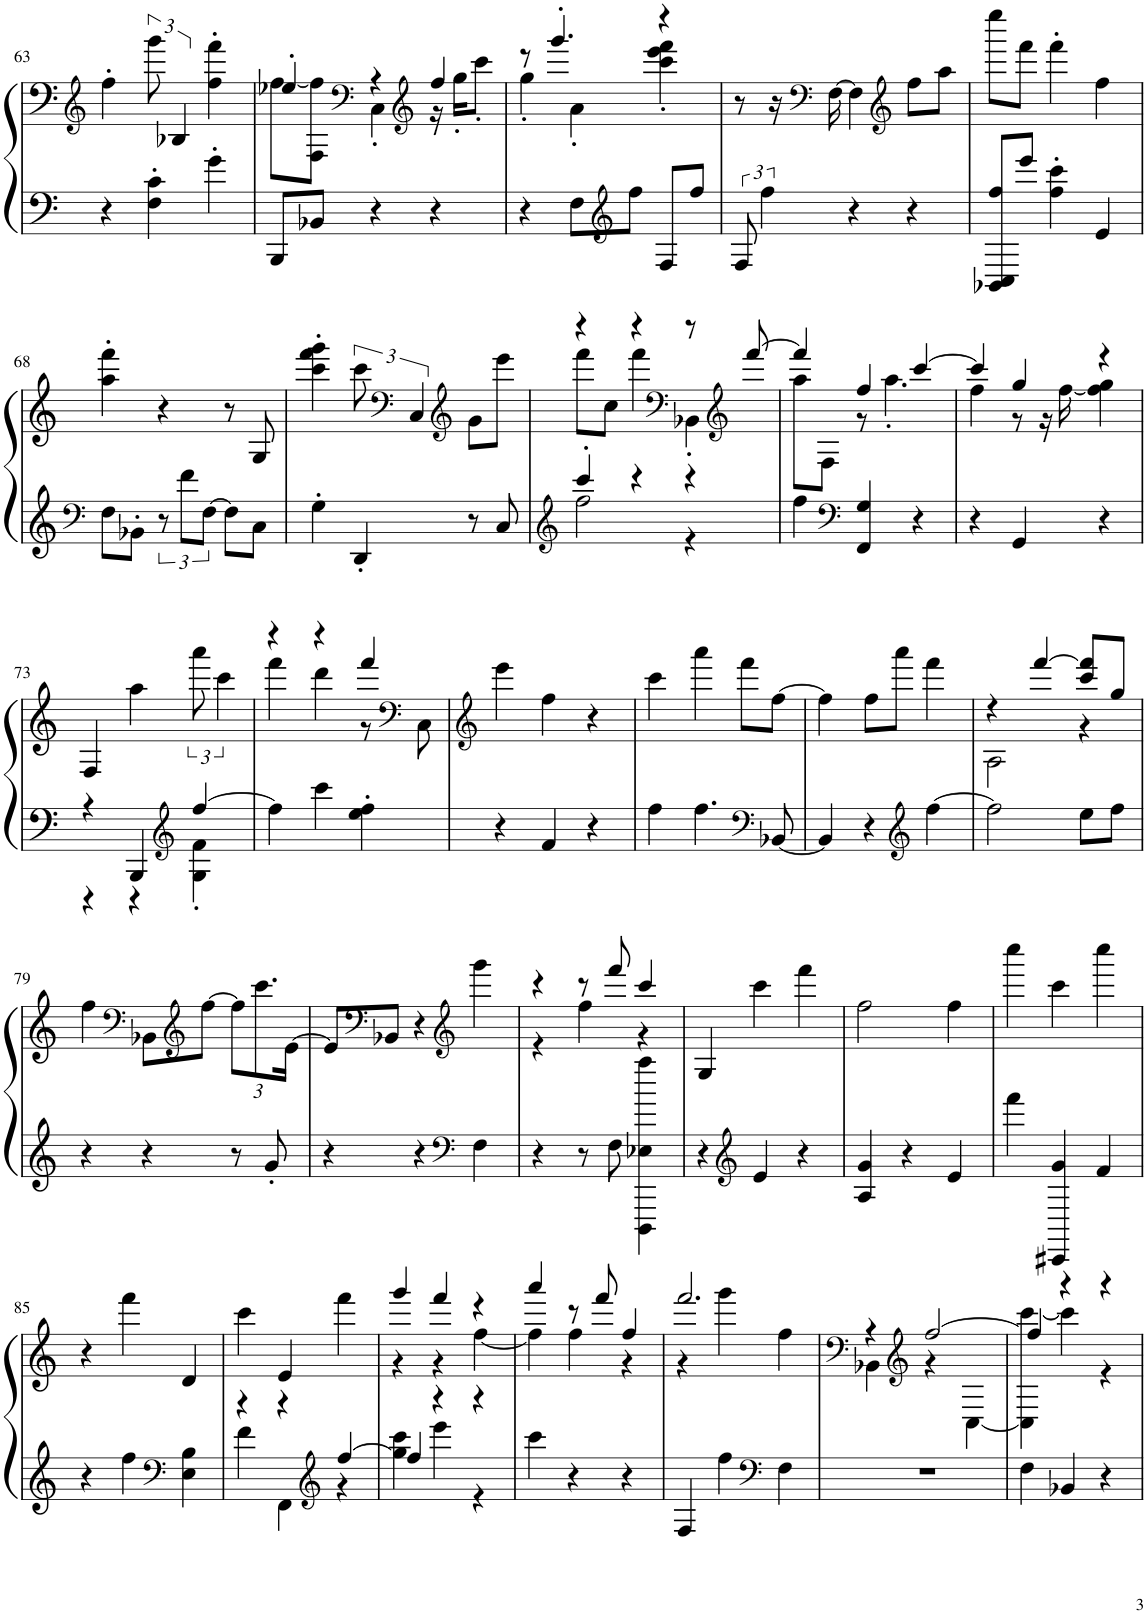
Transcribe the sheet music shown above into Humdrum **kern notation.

**kern	**kern
*part1	*part1
*staff2	*staff1
*I"Piano	*
*I'Pno.	*
!!LO:PB:g=z
*clefF4	*clefG2
*k[]	*k[]
*M3/4	*M3/4
=63	=63
4r	4ff'\
4F\' 4c\'	12ggg\
.	6B-X/
4g'\	4ff\' 4fff\'
=64	=64
*	*^
8BBB/L	4ee-X'/	[8ff\L
8BB-X/J	.	8F\ 8ff\]J
*	*clefF4	*
4r	4r	4C'\
*	*clefG2	*
4r	4ff/	16r
.	.	16gg'\KL
.	.	8ccc'\J
=65	=65	=65
4r	8r	4gg'\
.	4.ggg'/	.
8F\L	.	4a'\
*clefG2	*	*
8ff\J	.	.
8F/L	4r	4ccc\' 4eee\' 4fff\'
8ff/J	.	.
*	*v	*v
=66	=66
12F/	8r
6ff\	.
.	16r
*	*clefF4
.	[16F\
4r	4F\]
*	*clefG2
4r	8ff\L
.	8aa\J
=67	=67
8BB-X/ 8C/ 8ff/L	8eeee\L
8eee/J	8fff\J
4ff\' 4ccc\'	4fff'\
4e/	4ff\
!!LO:LB:g=z
=68	=68
*clefF4	*
8F\L	4aa\' 4fff\'
8BB-X'\J	.
12r	4r
12f\L	.
[12F\J	.
8F\L]	8r
8C\J	8G/
=69	=69
4G'\	4ccc\' 4fff\' 4ggg\'
4DD'/	12ccc\
*	*clefF4
.	6C/
*	*clefG2
8r	8g\L
8C/	8eee\J
=70	=70
*clefG2	*
*^	*^
4ccc'/	2ff\	4r	8fff\L
.	.	.	8cc\J
4r	.	4r	4fff\
*	*	*clefF4	*
4r	4r	8r	4BB-X'\
*	*	*clefG2	*
.	.	[8fff/	.
*v	*v	*	*
=71	=71	=71
4ff\	4fff/]	8aa\L
.	.	8F\J
*clefF4	*	*
4FF/ 4G/	4ff/	8r
.	.	4.aa'\
4r	[4ccc/	.
=72	=72	=72
4r	4ccc/]	4ff\
4GG/	4gg/	8r
.	.	16r
.	.	[16ff\
4r	4r	4ff\] 4gg\
*	*v	*v
!!LO:LB:g=z
=73	=73
*^	*
4r	4r	4F/
4BBB/	4r	4aa\
*clefG2	*	*
[4ff/	4G\' 4f\'	12aaa\
.	.	6ccc\
*v	*v	*
=74	=74
*	*^
4ff\]	4r	4fff\
4ccc\	4r	4ddd\
4ee\' 4ff\'	4fff/	8r
*	*clefF4	*
.	.	8C\
*	*v	*v
=75	=75
*	*clefG2
4r	4eee\
4f/	4ff\
4r	4r
=76	=76
4ff\	4ccc\
4.ff\	4aaa\
.	8fff\L
*clefF4	*
[8BB-X/	[8ff\J
=77	=77
4BB-/]	4ff\]
4r	8ff\L
.	8aaa\J
*clefG2	*
[4ff\	4fff\
=78	=78
*	*^
2ff\]	4r	2A\
.	[4fff/	.
8ee\L	8ccc/ 8fff/]L	4r
8ff\J	8gg/J	.
*	*v	*v
!!LO:LB:g=z
=79	=79
4r	4ff\
*	*clefF4
4r	8BB-X\L
*	*clefG2
.	[8ff\J
*	*Xbrackettup
8r	12ff\L]
.	12.ccc\
8g'/	.
.	[24e\Jk
=80	=80
4r	8e/L]
*	*clefF4
.	8BB-X/J
4r	4r
*clefF4	*clefG2
4F\	4ggg\
=81	=81
*	*^
4r	4r	4r
8r	8r	4ff\
8F\	8fff/	.
4DDD\ 4E-X\ 4aa\	4ccc/	4r
*	*v	*v
=82	=82
4r	4G/
*clefG2	*
4e/	4ccc\
4r	4fff\
=83	=83
4A/ 4g/	2ff\
4r	.
4e/	4ff\
=84	=84
4fff\	4cccc\
4CC#X/ 4g/	4ccc\
4f/	4cccc\
!!LO:LB:g=z
=85	=85
4r	4r
4ff\	4fff\
*clefF4	*
4E\ 4B\	4d/
=86	=86
*^	*
4r	4f\	4ccc\
4r	4FF\	4e/
*clefG2	*	*
[4ff/	4r	4fff\
=87	=87	=87
*	*	*^
4ff/]	4gg\ 4ccc\	4ggg/	4r
4r	4eee\	4fff/	4r
4r	4r	4r	[4ff\
*v	*v	*	*
=88	=88	=88
4ccc\	4aaa/	4ff\]
4r	8r	4ff\
.	8fff/	.
4r	4ff/	4r
=89	=89	=89
4F/	2.fff/	4r
4ff\	.	4ggg\
*clefF4	*	*
4F\	.	4ff\
=90	=90	=90
*	*clefF4	*
2.r	4r	4BB-X\
*	*clefG2	*
.	[2ff/	4r
.	.	[4C\
=91	=91	=91
4F\	4ff/]	4C\] [4ccc\
4BB-X/	4r	4ccc\]
4r	4r	4r
*	*v	*v
=	=
*-	*-
